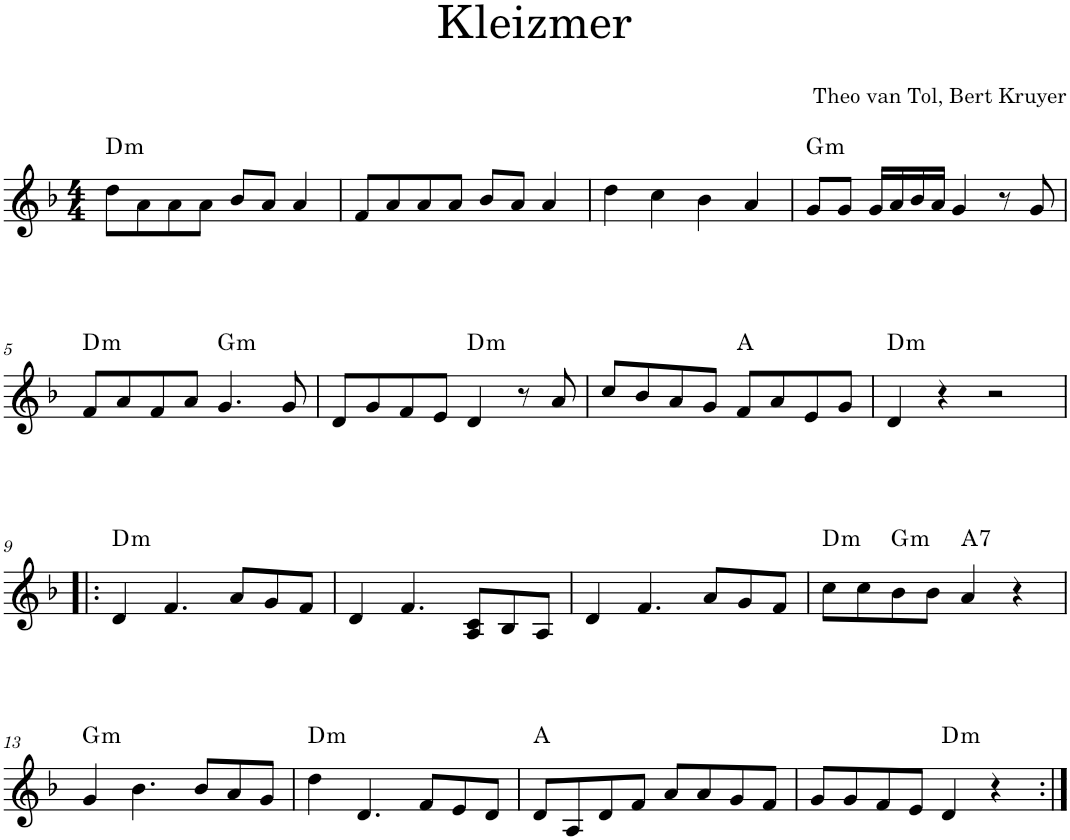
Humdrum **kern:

**kern	**harte
*part1	*part1
*staff1	*
*I"Piano	*
*I'Pno.	*
*clefG2	*
*k[b-]	*
*M4/4	*
=1	=1
!	!LO:H:kt=m
8dd\L	D:min
8a\	.
8a\	.
8a\J	.
8b-/L	.
8a/J	.
4a/	.
=2	=2
8f/L	.
8a/	.
8a/	.
8a/J	.
8b-/L	.
8a/J	.
4a/	.
=3	=3
4dd\	.
4cc\	.
4b-\	.
4a/	.
=4	=4
!	!LO:H:kt=m
8g/L	G:min
8g/J	.
16g/LL	.
16a/	.
16b-/	.
16a/JJ	.
4g/	.
8r	.
8g/	.
!!LO:LB:g=z
=5	=5
!	!LO:H:kt=m
8f/L	D:min
8a/	.
8f/	.
8a/J	.
!	!LO:H:kt=m
4.g/	G:min
8g/	.
=6	=6
8d/L	.
8g/	.
8f/	.
8e/J	.
!	!LO:H:kt=m
4d/	D:min
8r	.
8a/	.
=7	=7
8cc/L	.
8b-/	.
8a/	.
8g/J	.
8f/L	A:maj
8a/	.
8e/	.
8g/J	.
=8	=8
!	!LO:H:kt=m
4d/	D:min
4r	.
2r	.
!!LO:LB:g=z
=9!|:	=9!|:
!	!LO:H:kt=m
4d/	D:min
4.f/	.
8a/L	.
8g/	.
8f/J	.
=10	=10
4d/	.
4.f/	.
8A/ 8c/L	.
8B-/	.
8A/J	.
=11	=11
4d/	.
4.f/	.
8a/L	.
8g/	.
8f/J	.
=12	=12
!	!LO:H:kt=m
8cc\L	D:min
8cc\	.
!	!LO:H:kt=m
8b-\	G:min
8b-\J	.
!	!LO:H:kt=7
4a/	A:7
4r	.
!!LO:LB:g=z
=13	=13
!	!LO:H:kt=m
4g/	G:min
4.b-\	.
8b-/L	.
8a/	.
8g/J	.
=14	=14
!	!LO:H:kt=m
4dd\	D:min
4.d/	.
8f/L	.
8e/	.
8d/J	.
=15	=15
8d/L	A:maj
8A/	.
8d/	.
8f/J	.
8a/L	.
8a/	.
8g/	.
8f/J	.
=16	=16
8g/L	.
8g/	.
8f/	.
8e/J	.
!	!LO:H:kt=m
4d/	D:min
4r	.
=:|!	=:|!
*-	*-
